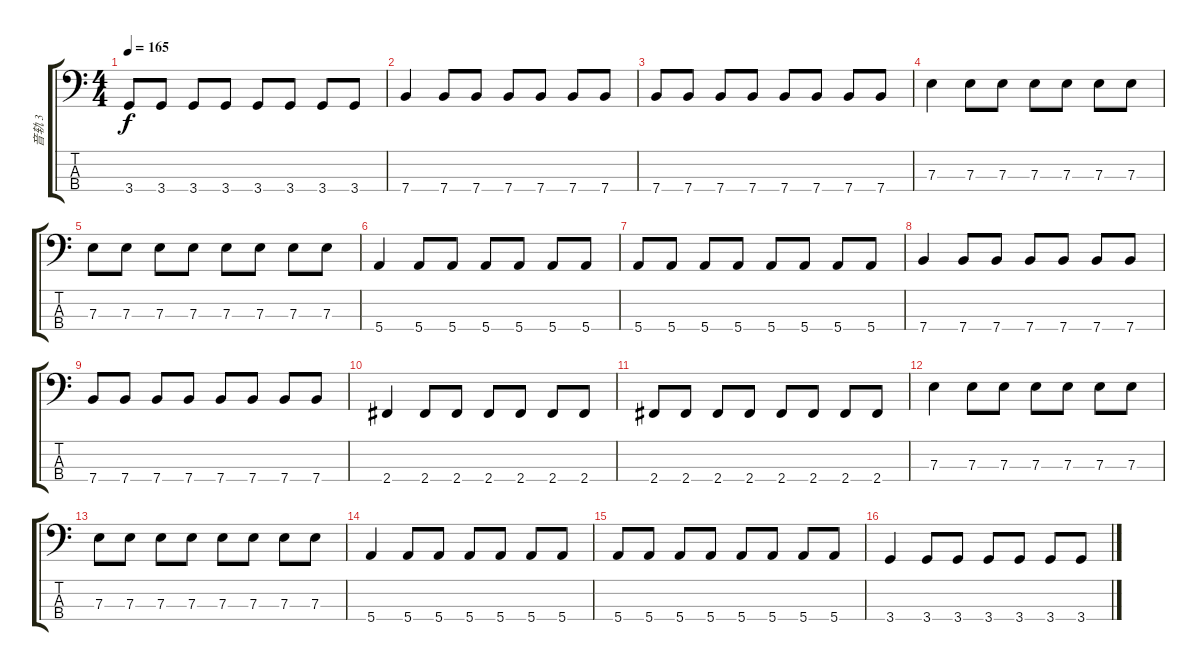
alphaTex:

\track ("音轨 3" "音轨 3") {instrument electricbassfinger}
\staff {score tabs}
\tuning (G2 D2 A1 E1) {hide}
\ts (4 4)
\tempo 165
\clef f4
\ks c
3.4.8{dy f} 3.4.8 3.4.8 3.4.8 3.4.8 3.4.8 3.4.8 3.4.8 |
7.4.4 7.4.8 7.4.8 7.4.8 7.4.8 7.4.8 7.4.8 |
7.4.8 7.4.8 7.4.8 7.4.8 7.4.8 7.4.8 7.4.8 7.4.8 |
7.3.4 7.3.8 7.3.8 7.3.8 7.3.8 7.3.8 7.3.8 |
7.3.8 7.3.8 7.3.8 7.3.8 7.3.8 7.3.8 7.3.8 7.3.8 |
5.4.4 5.4.8 5.4.8 5.4.8 5.4.8 5.4.8 5.4.8 |
5.4.8 5.4.8 5.4.8 5.4.8 5.4.8 5.4.8 5.4.8 5.4.8 |
7.4.4 7.4.8 7.4.8 7.4.8 7.4.8 7.4.8 7.4.8 |
7.4.8 7.4.8 7.4.8 7.4.8 7.4.8 7.4.8 7.4.8 7.4.8 |
2.4.4 2.4.8 2.4.8 2.4.8 2.4.8 2.4.8 2.4.8 |
2.4.8 2.4.8 2.4.8 2.4.8 2.4.8 2.4.8 2.4.8 2.4.8 |
7.3.4 7.3.8 7.3.8 7.3.8 7.3.8 7.3.8 7.3.8 |
7.3.8 7.3.8 7.3.8 7.3.8 7.3.8 7.3.8 7.3.8 7.3.8 |
5.4.4 5.4.8 5.4.8 5.4.8 5.4.8 5.4.8 5.4.8 |
5.4.8 5.4.8 5.4.8 5.4.8 5.4.8 5.4.8 5.4.8 5.4.8 |
3.4.4 3.4.8 3.4.8 3.4.8 3.4.8 3.4.8 3.4.8
